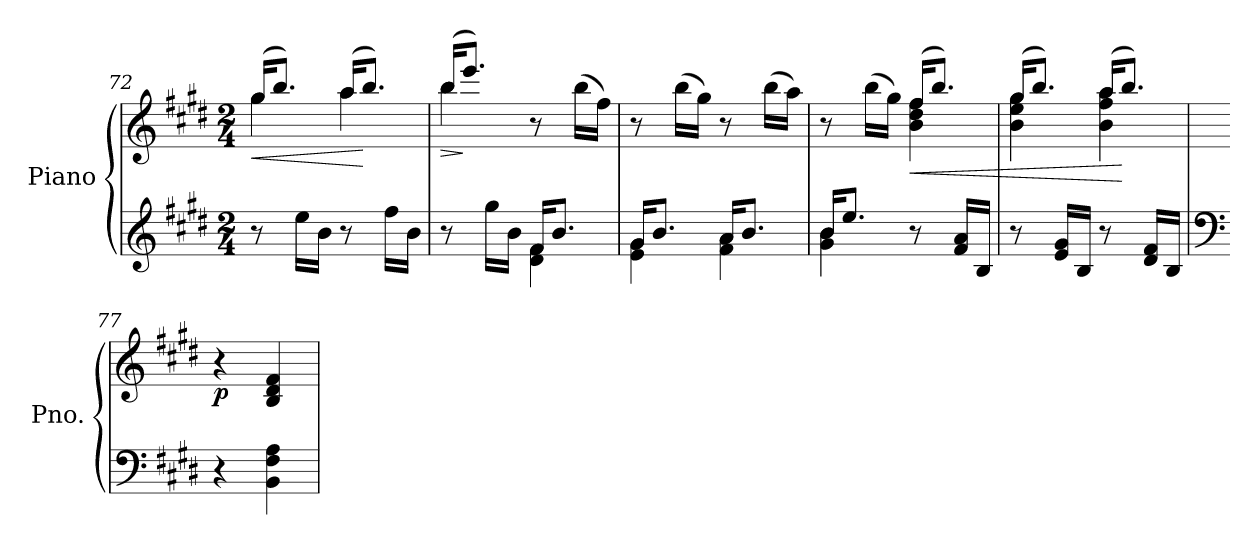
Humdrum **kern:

**kern	**kern	**dynam
*part1	*part1	*part1
*staff2	*staff1	*staff1/2
*I"Piano	*	*
*I'Pno.	*	*
*clefG2	*clefG2	*
*k[f#c#g#d#]	*k[f#c#g#d#]	*
*M2/4	*M2/4	*
=72	=72	=72
!	!	!LO:HP:b
*	*^	*
8r	(16gg#/KL	4gg#\	<
.	8.bb/J)	.	.
16ee\LL	.	.	.
16b\JJ	.	.	.
8r	(16aa/KL	4aa\	.
.	8.bb/J)	.	[
16ff#\LL	.	.	.
16b\JJ	.	.	.
=73	=73	=73	=73
*^	*	*	*
!	!	!	!	!LO:HP:b
8r	4ryy	(16bb/KL	4bb\	>
.	.	8.eee/J)	.	]
16gg#\LL	.	.	.	.
16b\JJ	.	.	.	.
16f#/KL	4d#\ 4f#\	8r	4ryy	.
8.b/J	.	.	.	.
.	.	(>16bb\LL	.	.
.	.	16ff#\JJ)	.	.
*	*	*v	*v	*
!!LO:LB:g=z
=74	=74	=74	=74
16g#/KL	4e\ 4g#\	8r	.
8.b/J	.	.	.
.	.	(16bb\LL	.
.	.	16gg#\JJ)	.
16a/KL	4f#\ 4a\	8r	.
8.b/J	.	.	.
.	.	(16bb\LL	.
.	.	16aa\JJ)	.
=75	=75	=75	=75
*	*	*^	*
16b/KL	4g#\ 4b\	8r	4ryy	.
8.ee/J	.	.	.	.
.	.	(>16bb\LL	.	.
.	.	16gg#\JJ)	.	.
!	!	!	!	!LO:HP:b
8r	4ryy	(>16ff#/KL	4b\ 4dd#\ 4ff#\	<
.	.	8.bb/J)	.	.
16f#/ 16a/LL	.	.	.	.
16B/JJ	.	.	.	.
*v	*v	*	*	*
=76	=76	=76	=76
8r	(16gg#/KL	4b\ 4ee\ 4gg#\	.
.	8.bb/J)	.	.
16e/ 16g#/LL	.	.	.
16B/JJ	.	.	.
8r	(16aa/KL	4b\ 4ff#\ 4aa\	.
.	8.bb/J)	.	[
16d#/ 16f#/LL	.	.	.
16B/JJ	.	.	.
*	*v	*v	*
=77	=77	=77
*clefF4	*	*
!	!	!LO:DY:b
4r	4r	p
4BB\ 4F#\ 4A\	4B/ 4d#/ 4f#/	.
=	=	=
*-	*-	*-
